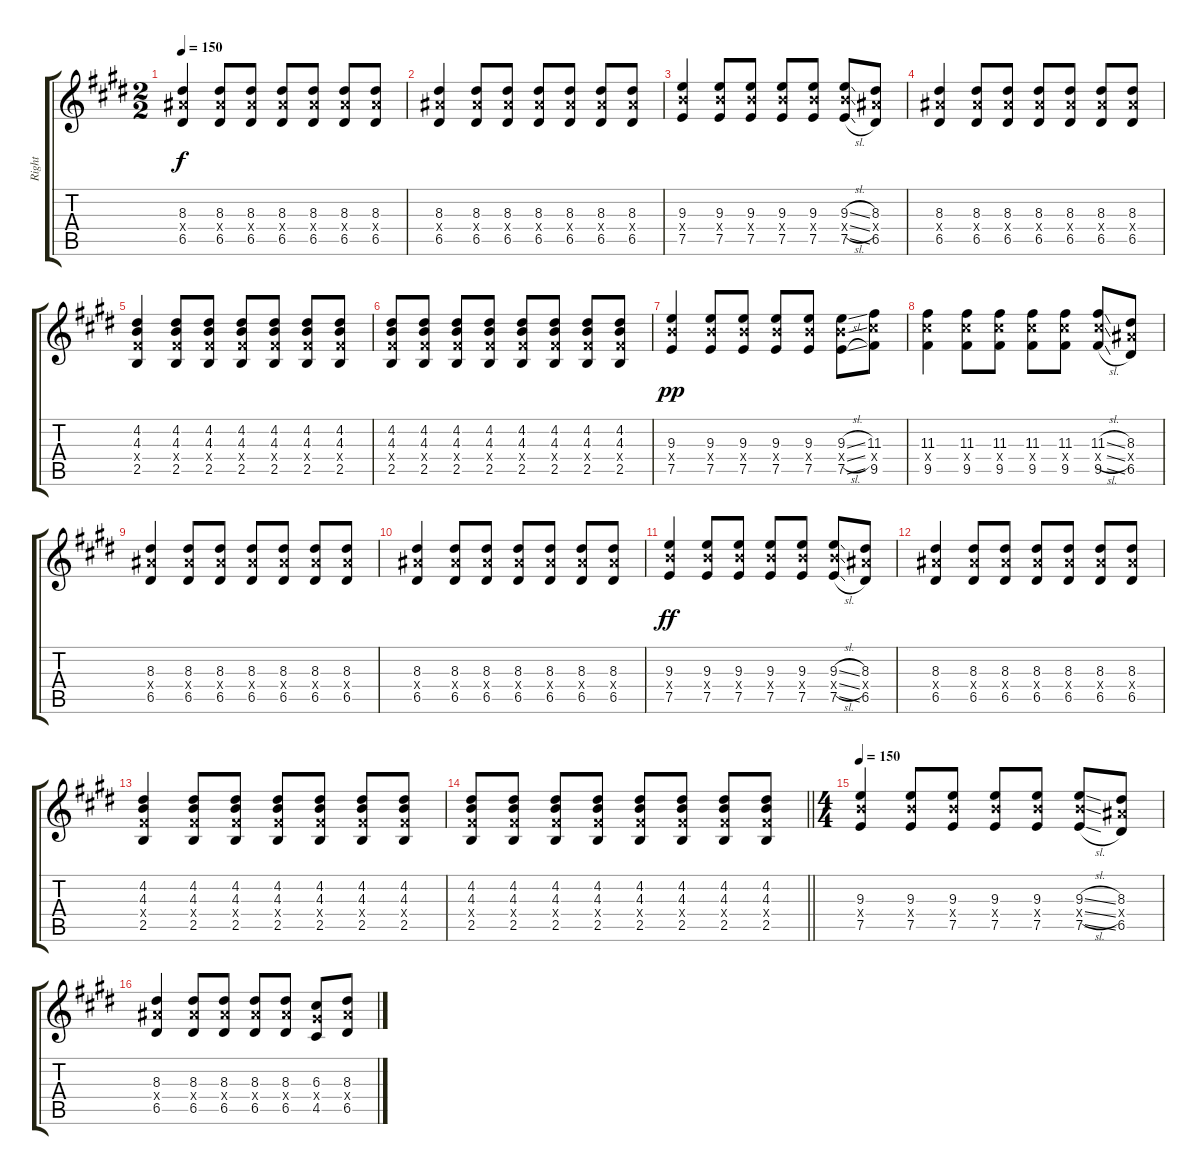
\track ("Right" "Right") {instrument distortionguitar}
\staff {score tabs}
\tuning (E4 B3 G3 D3 A2 E2) {hide}
\ts (2 2)
\tempo 150
\clef g2
\ks c#minor
(8.3 8.4{x} 6.5).4{dy f} (8.3 8.4{x} 6.5).8 (8.3 8.4{x} 6.5).8 (8.3 8.4{x} 6.5).8 (8.3 8.4{x} 6.5).8 (8.3 8.4{x} 6.5).8 (8.3 8.4{x} 6.5).8 |
(8.3 8.4{x} 6.5).4 (8.3 8.4{x} 6.5).8 (8.3 8.4{x} 6.5).8 (8.3 8.4{x} 6.5).8 (8.3 8.4{x} 6.5).8 (8.3 8.4{x} 6.5).8 (8.3 8.4{x} 6.5).8 |
\ks e
(9.3 9.4{x} 7.5).4 (9.3 9.4{x} 7.5).8 (9.3 9.4{x} 7.5).8 (9.3 9.4{x} 7.5).8 (9.3 9.4{x} 7.5).8 (9.3{sl} 9.4{sl x} 7.5{sl}).8 (8.3 8.4{x} 6.5).8 |
\ks c#minor
(8.3 8.4{x} 6.5).4 (8.3 8.4{x} 6.5).8 (8.3 8.4{x} 6.5).8 (8.3 8.4{x} 6.5).8 (8.3 8.4{x} 6.5).8 (8.3 8.4{x} 6.5).8 (8.3 8.4{x} 6.5).8 |
(4.2 4.3 4.4{x} 2.5).4 (4.2 4.3 4.4{x} 2.5).8 (4.2 4.3 4.4{x} 2.5).8 (4.2 4.3 4.4{x} 2.5).8 (4.2 4.3 4.4{x} 2.5).8 (4.2 4.3 4.4{x} 2.5).8 (4.2 4.3 4.4{x} 2.5).8 |
(4.2 4.3 4.4{x} 2.5).8 (4.2 4.3 4.4{x} 2.5).8 (4.2 4.3 4.4{x} 2.5).8 (4.2 4.3 4.4{x} 2.5).8 (4.2 4.3 4.4{x} 2.5).8 (4.2 4.3 4.4{x} 2.5).8 (4.2 4.3 4.4{x} 2.5).8 (4.2 4.3 4.4{x} 2.5).8 |
\ks e
(9.3 9.4{x} 7.5).4{dy pp} (9.3 9.4{x} 7.5).8 (9.3 9.4{x} 7.5).8 (9.3 9.4{x} 7.5).8 (9.3 9.4{x} 7.5).8 (9.3{sl} 9.4{sl x} 7.5{sl}).8 (11.3 11.4{x} 9.5).8 |
\ks c#minor
(11.3 11.4{x} 9.5).4 (11.3 11.4{x} 9.5).8 (11.3 11.4{x} 9.5).8 (11.3 11.4{x} 9.5).8 (11.3 11.4{x} 9.5).8 (11.3{sl} 11.4{sl x} 9.5{sl}).8 (8.3 8.4{x} 6.5).8 |
(8.3 8.4{x} 6.5).4 (8.3 8.4{x} 6.5).8 (8.3 8.4{x} 6.5).8 (8.3 8.4{x} 6.5).8 (8.3 8.4{x} 6.5).8 (8.3 8.4{x} 6.5).8 (8.3 8.4{x} 6.5).8 |
(8.3 8.4{x} 6.5).4 (8.3 8.4{x} 6.5).8 (8.3 8.4{x} 6.5).8 (8.3 8.4{x} 6.5).8 (8.3 8.4{x} 6.5).8 (8.3 8.4{x} 6.5).8 (8.3 8.4{x} 6.5).8 |
\ks e
(9.3 9.4{x} 7.5).4{dy ff} (9.3 9.4{x} 7.5).8 (9.3 9.4{x} 7.5).8 (9.3 9.4{x} 7.5).8 (9.3 9.4{x} 7.5).8 (9.3{sl} 9.4{sl x} 7.5{sl}).8 (8.3 8.4{x} 6.5).8 |
\ks c#minor
(8.3 8.4{x} 6.5).4 (8.3 8.4{x} 6.5).8 (8.3 8.4{x} 6.5).8 (8.3 8.4{x} 6.5).8 (8.3 8.4{x} 6.5).8 (8.3 8.4{x} 6.5).8 (8.3 8.4{x} 6.5).8 |
(4.2 4.3 4.4{x} 2.5).4 (4.2 4.3 4.4{x} 2.5).8 (4.2 4.3 4.4{x} 2.5).8 (4.2 4.3 4.4{x} 2.5).8 (4.2 4.3 4.4{x} 2.5).8 (4.2 4.3 4.4{x} 2.5).8 (4.2 4.3 4.4{x} 2.5).8 |
\barLineRight lightlight
(4.2 4.3 4.4{x} 2.5).8 (4.2 4.3 4.4{x} 2.5).8 (4.2 4.3 4.4{x} 2.5).8 (4.2 4.3 4.4{x} 2.5).8 (4.2 4.3 4.4{x} 2.5).8 (4.2 4.3 4.4{x} 2.5).8 (4.2 4.3 4.4{x} 2.5).8 (4.2 4.3 4.4{x} 2.5).8 |
\ts (4 4)
\tempo 150
\ks e
(9.3 9.4{x} 7.5).4 (9.3 9.4{x} 7.5).8 (9.3 9.4{x} 7.5).8 (9.3 9.4{x} 7.5).8 (9.3 9.4{x} 7.5).8 (9.3{sl} 9.4{sl x} 7.5{sl}).8 (8.3 8.4{x} 6.5).8 |
\ks c#minor
(8.3 8.4{x} 6.5).4 (8.3 8.4{x} 6.5).8 (8.3 8.4{x} 6.5).8 (8.3 8.4{x} 6.5).8 (8.3 8.4{x} 6.5).8 (6.3 6.4{x} 4.5).8 (8.3 8.4{x} 6.5).8
